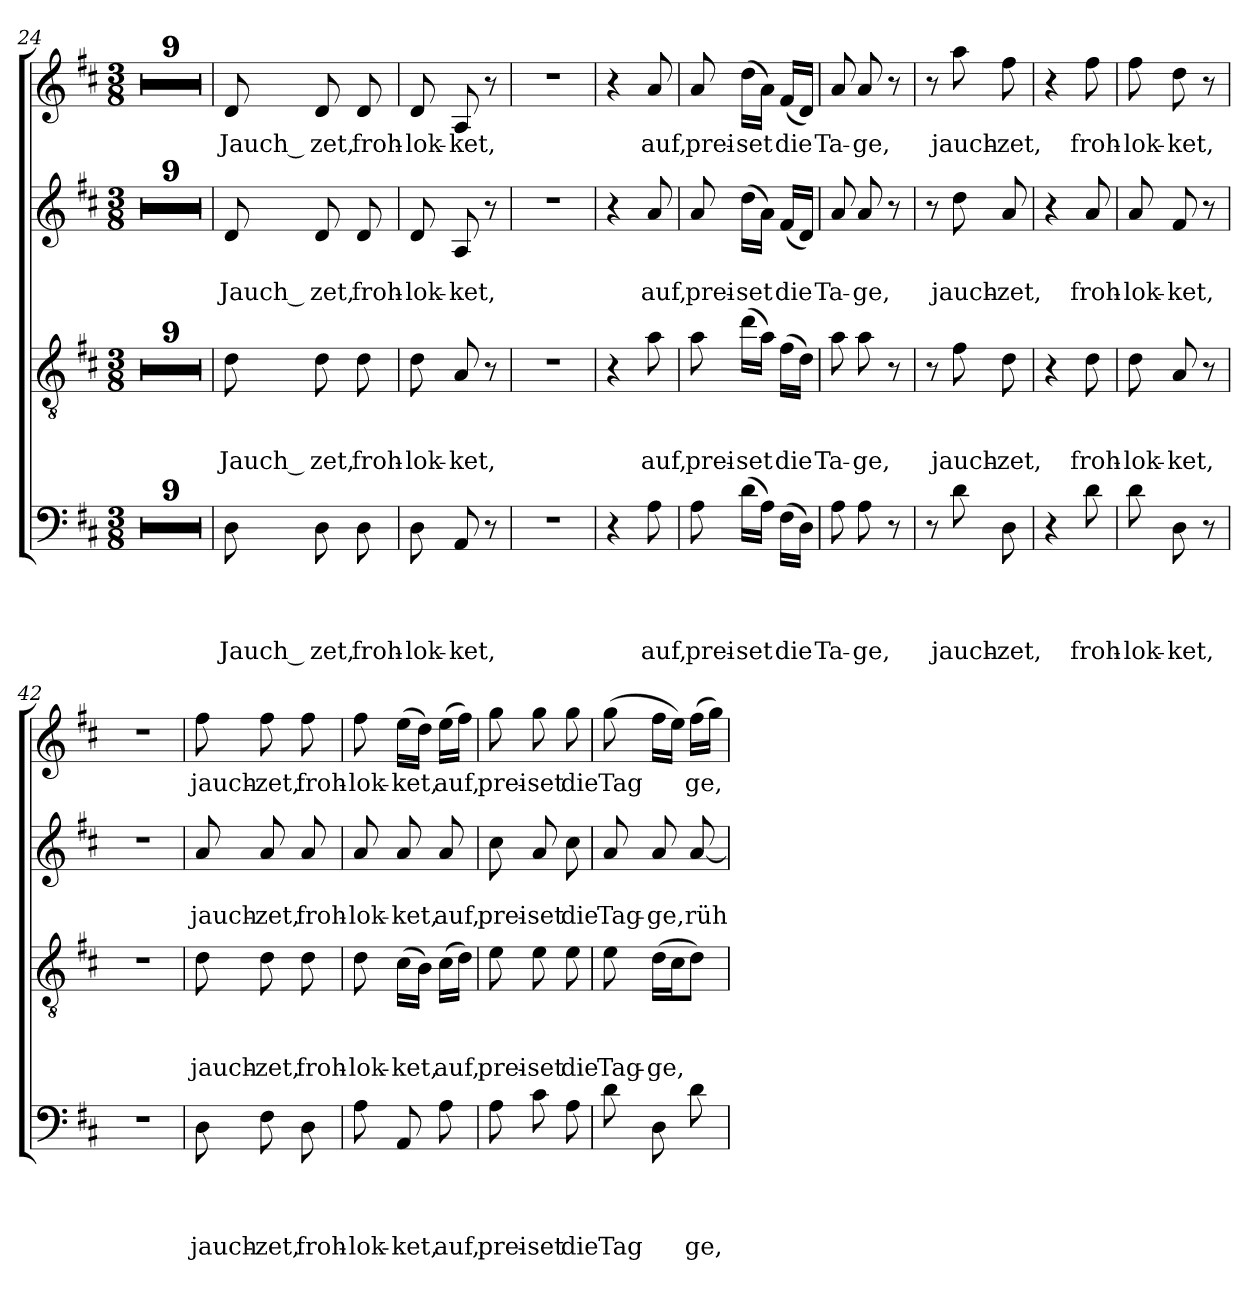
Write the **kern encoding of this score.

**kern	**text	**text	**text	**text	**kern	**text	**text	**text	**kern	**text	**text	**kern	**text
*part4	*part4	*part4	*part4	*part4	*part3	*part3	*part3	*part3	*part2	*part2	*part2	*part1	*part1
*staff4	*staff4	*staff4	*staff4	*staff4	*staff3	*staff3	*staff3	*staff3	*staff2	*staff2	*staff2	*staff1	*staff1
*clefF4	*	*	*	*	*clefGv2	*	*	*	*clefG2	*	*	*clefG2	*
*k[f#c#]	*	*	*	*	*k[f#c#]	*	*	*	*k[f#c#]	*	*	*k[f#c#]	*
*D:	*	*	*	*	*D:	*	*	*	*D:	*	*	*D:	*
*M3/8	*	*	*	*	*M3/8	*	*	*	*M3/8	*	*	*M3/8	*
=24	=24	=24	=24	=24	=24	=24	=24	=24	=24	=24	=24	=24	=24
4.r	.	.	.	.	4.r	.	.	.	4.r	.	.	4.r	.
=25	=25	=25	=25	=25	=25	=25	=25	=25	=25	=25	=25	=25	=25
4.r	.	.	.	.	4.r	.	.	.	4.r	.	.	4.r	.
=26	=26	=26	=26	=26	=26	=26	=26	=26	=26	=26	=26	=26	=26
4.r	.	.	.	.	4.r	.	.	.	4.r	.	.	4.r	.
=27	=27	=27	=27	=27	=27	=27	=27	=27	=27	=27	=27	=27	=27
4.r	.	.	.	.	4.r	.	.	.	4.r	.	.	4.r	.
=28	=28	=28	=28	=28	=28	=28	=28	=28	=28	=28	=28	=28	=28
4.r	.	.	.	.	4.r	.	.	.	4.r	.	.	4.r	.
=29	=29	=29	=29	=29	=29	=29	=29	=29	=29	=29	=29	=29	=29
4.r	.	.	.	.	4.r	.	.	.	4.r	.	.	4.r	.
=30	=30	=30	=30	=30	=30	=30	=30	=30	=30	=30	=30	=30	=30
4.r	.	.	.	.	4.r	.	.	.	4.r	.	.	4.r	.
=31	=31	=31	=31	=31	=31	=31	=31	=31	=31	=31	=31	=31	=31
4.r	.	.	.	.	4.r	.	.	.	4.r	.	.	4.r	.
=32	=32	=32	=32	=32	=32	=32	=32	=32	=32	=32	=32	=32	=32
4.r	.	.	.	.	4.r	.	.	.	4.r	.	.	4.r	.
=33	=33	=33	=33	=33	=33	=33	=33	=33	=33	=33	=33	=33	=33
!	!	!	!	!LO:LY:b	!	!	!	!LO:LY:b	!	!	!LO:LY:b	!	!LO:LY:b
8D\	.	.	.	Jauch ­	8d\	.	.	Jauch ­	8d/	.	Jauch ­	8d/	Jauch ­
!	!	!	!	!LO:LY:b	!	!	!	!LO:LY:b	!	!	!LO:LY:b	!	!LO:LY:b
8D\	.	.	.	zet,	8d\	.	.	zet,	8d/	.	zet,	8d/	zet,
!	!	!	!	!LO:LY:b	!	!	!	!LO:LY:b	!	!	!LO:LY:b	!	!LO:LY:b
8D\	.	.	.	froh-	8d\	.	.	froh-	8d/	.	froh-	8d/	froh-
=34	=34	=34	=34	=34	=34	=34	=34	=34	=34	=34	=34	=34	=34
!	!	!	!	!LO:LY:b	!	!	!	!LO:LY:b	!	!	!LO:LY:b	!	!LO:LY:b
8D\	.	.	.	-lok-	8d\	.	.	-lok-	8d/	.	-lok-	8d/	-lok-
!	!	!	!	!LO:LY:b	!	!	!	!LO:LY:b	!	!	!LO:LY:b	!	!LO:LY:b
8AA/	.	.	.	-ket,	8A/	.	.	-ket,	8A/	.	-ket,	8A/	-ket,
8r	.	.	.	.	8r	.	.	.	8r	.	.	8r	.
=35	=35	=35	=35	=35	=35	=35	=35	=35	=35	=35	=35	=35	=35
4.r	.	.	.	.	4.r	.	.	.	4.r	.	.	4.r	.
=36	=36	=36	=36	=36	=36	=36	=36	=36	=36	=36	=36	=36	=36
4r	.	.	.	.	4r	.	.	.	4r	.	.	4r	.
!	!	!	!	!LO:LY:b	!	!	!	!LO:LY:b	!	!	!LO:LY:b	!	!LO:LY:b
8A\	.	.	.	auf,	8a\	.	.	auf,	8a/	.	auf,	8a/	auf,
=37	=37	=37	=37	=37	=37	=37	=37	=37	=37	=37	=37	=37	=37
!	!	!	!	!LO:LY:b	!	!	!	!LO:LY:b	!	!	!LO:LY:b	!	!LO:LY:b
8A\	.	.	.	prei-	8a\	.	.	prei-	8a/	.	prei-	8a/	prei-
!	!	!	!	!LO:LY:b	!	!	!	!LO:LY:b	!	!	!LO:LY:b	!	!LO:LY:b
(>16d\LL	.	.	.	-set	(>16dd\LL	.	.	-set	(>16dd\LL	.	-set	(>16dd\LL	-set
16A\JJ)	.	.	.	.	16a\JJ)	.	.	.	16a\JJ)	.	.	16a\JJ)	.
!	!	!	!	!LO:LY:b	!	!	!	!LO:LY:b	!	!	!LO:LY:b	!	!LO:LY:b
(>16F#\LL	.	.	.	die	(>16f#\LL	.	.	die	(<16f#/LL	.	die	(<16f#/LL	die
16D\JJ)	.	.	.	.	16d\JJ)	.	.	.	16d/JJ)	.	.	16d/JJ)	.
=38	=38	=38	=38	=38	=38	=38	=38	=38	=38	=38	=38	=38	=38
!	!	!	!	!LO:LY:b	!	!	!	!LO:LY:b	!	!	!LO:LY:b	!	!LO:LY:b
8A\	.	.	.	Ta-	8a\	.	.	Ta-	8a/	.	Ta-	8a/	Ta-
!	!	!	!	!LO:LY:b	!	!	!	!LO:LY:b	!	!	!LO:LY:b	!	!LO:LY:b
8A\	.	.	.	-ge,	8a\	.	.	-ge,	8a/	.	-ge,	8a/	-ge,
8r	.	.	.	.	8r	.	.	.	8r	.	.	8r	.
!!LO:LB:g=z
=39	=39	=39	=39	=39	=39	=39	=39	=39	=39	=39	=39	=39	=39
8r	.	.	.	.	8r	.	.	.	8r	.	.	8r	.
!	!	!	!	!LO:LY:b	!	!	!	!LO:LY:b	!	!	!LO:LY:b	!	!LO:LY:b
8d\	.	.	.	jauch-	8f#\	.	.	jauch-	8dd\	.	jauch-	8aa\	jauch-
!	!	!	!	!LO:LY:b	!	!	!	!LO:LY:b	!	!	!LO:LY:b	!	!LO:LY:b
8D\	.	.	.	-zet,	8d\	.	.	-zet,	8a/	.	-zet,	8ff#\	-zet,
=40	=40	=40	=40	=40	=40	=40	=40	=40	=40	=40	=40	=40	=40
4r	.	.	.	.	4r	.	.	.	4r	.	.	4r	.
!	!	!	!	!LO:LY:b	!	!	!	!LO:LY:b	!	!	!LO:LY:b	!	!LO:LY:b
8d\	.	.	.	froh-	8d\	.	.	froh-	8a/	.	froh-	8ff#\	froh-
=41	=41	=41	=41	=41	=41	=41	=41	=41	=41	=41	=41	=41	=41
!	!	!	!	!LO:LY:b	!	!	!	!LO:LY:b	!	!	!LO:LY:b	!	!LO:LY:b
8d\	.	.	.	-lok-	8d\	.	.	-lok-	8a/	.	-lok-	8ff#\	-lok-
!	!	!	!	!LO:LY:b	!	!	!	!LO:LY:b	!	!	!LO:LY:b	!	!LO:LY:b
8D\	.	.	.	-ket,	8A/	.	.	-ket,	8f#/	.	-ket,	8dd\	-ket,
8r	.	.	.	.	8r	.	.	.	8r	.	.	8r	.
=42	=42	=42	=42	=42	=42	=42	=42	=42	=42	=42	=42	=42	=42
4.r	.	.	.	.	4.r	.	.	.	4.r	.	.	4.r	.
!!LO:LB:g=z
=43	=43	=43	=43	=43	=43	=43	=43	=43	=43	=43	=43	=43	=43
!	!	!	!	!LO:LY:b	!	!	!	!LO:LY:b	!	!	!LO:LY:b	!	!LO:LY:b
8D\	.	.	.	jauch-	8d\	.	.	jauch-	8a/	.	jauch-	8ff#\	jauch-
!	!	!	!	!LO:LY:b	!	!	!	!LO:LY:b	!	!	!LO:LY:b	!	!LO:LY:b
8F#\	.	.	.	-zet,	8d\	.	.	-zet,	8a/	.	-zet,	8ff#\	-zet,
!	!	!	!	!LO:LY:b	!	!	!	!LO:LY:b	!	!	!LO:LY:b	!	!LO:LY:b
8D\	.	.	.	froh-	8d\	.	.	froh-	8a/	.	froh-	8ff#\	froh-
=44	=44	=44	=44	=44	=44	=44	=44	=44	=44	=44	=44	=44	=44
!	!	!	!	!LO:LY:b	!	!	!	!LO:LY:b	!	!	!LO:LY:b	!	!LO:LY:b
8A\	.	.	.	-lok-	8d\	.	.	-lok-	8a/	.	-lok-	8ff#\	-lok-
!	!	!	!	!LO:LY:b	!	!	!	!LO:LY:b	!	!	!LO:LY:b	!	!LO:LY:b
8AA/	.	.	.	-ket,	(>16c#\LL	.	.	-ket,	8a/	.	-ket,	(>16ee\LL	-ket,
.	.	.	.	.	16B\JJ)	.	.	.	.	.	.	16dd\JJ)	.
!	!	!	!	!LO:LY:b	!	!	!	!LO:LY:b	!	!	!LO:LY:b	!	!LO:LY:b
8A\	.	.	.	auf,	(>16c#\LL	.	.	auf,	8a/	.	auf,	(>16ee\LL	auf,
.	.	.	.	.	16d\JJ)	.	.	.	.	.	.	16ff#\JJ)	.
=45	=45	=45	=45	=45	=45	=45	=45	=45	=45	=45	=45	=45	=45
!	!	!	!	!LO:LY:b	!	!	!	!LO:LY:b	!	!	!LO:LY:b	!	!LO:LY:b
8A\	.	.	.	prei-	8e\	.	.	prei-	8cc#\	.	prei-	8gg\	prei-
!	!	!	!	!LO:LY:b	!	!	!	!LO:LY:b	!	!	!LO:LY:b	!	!LO:LY:b
8c#\	.	.	.	-set	8e\	.	.	-set	8a/	.	-set	8gg\	-set
!	!	!	!	!LO:LY:b	!	!	!	!LO:LY:b	!	!	!LO:LY:b	!	!LO:LY:b
8A\	.	.	.	die	8e\	.	.	die	8cc#\	.	die	8gg\	die
=46	=46	=46	=46	=46	=46	=46	=46	=46	=46	=46	=46	=46	=46
!	!	!	!	!LO:LY:b	!	!	!	!LO:LY:b	!	!	!LO:LY:b	!	!LO:LY:b
8d\	.	.	.	Tag	8e\	.	.	Tag-	8a/	.	Tag-	(>8gg\	Tag
!	!	!	!	!	!	!	!	!LO:LY:b	!	!	!LO:LY:b	!	!
8D\	.	.	.	.	(>16d\LL	.	.	-ge,	8a/	.	-ge,	16ff#\LL	.
.	.	.	.	.	16c#\J	.	.	.	.	.	.	16ee\JJ)	.
!	!	!	!	!LO:LY:b	!	!	!	!	!	!	!LO:LY:b	!	!LO:LY:b
8d\	.	.	.	ge,	8d\J)	.	.	.	[8a/	.	rüh-	(>16ff#\LL	ge,
.	.	.	.	.	.	.	.	.	.	.	.	16gg\JJ)	.
=	=	=	=	=	=	=	=	=	=	=	=	=	=
*-	*-	*-	*-	*-	*-	*-	*-	*-	*-	*-	*-	*-	*-
